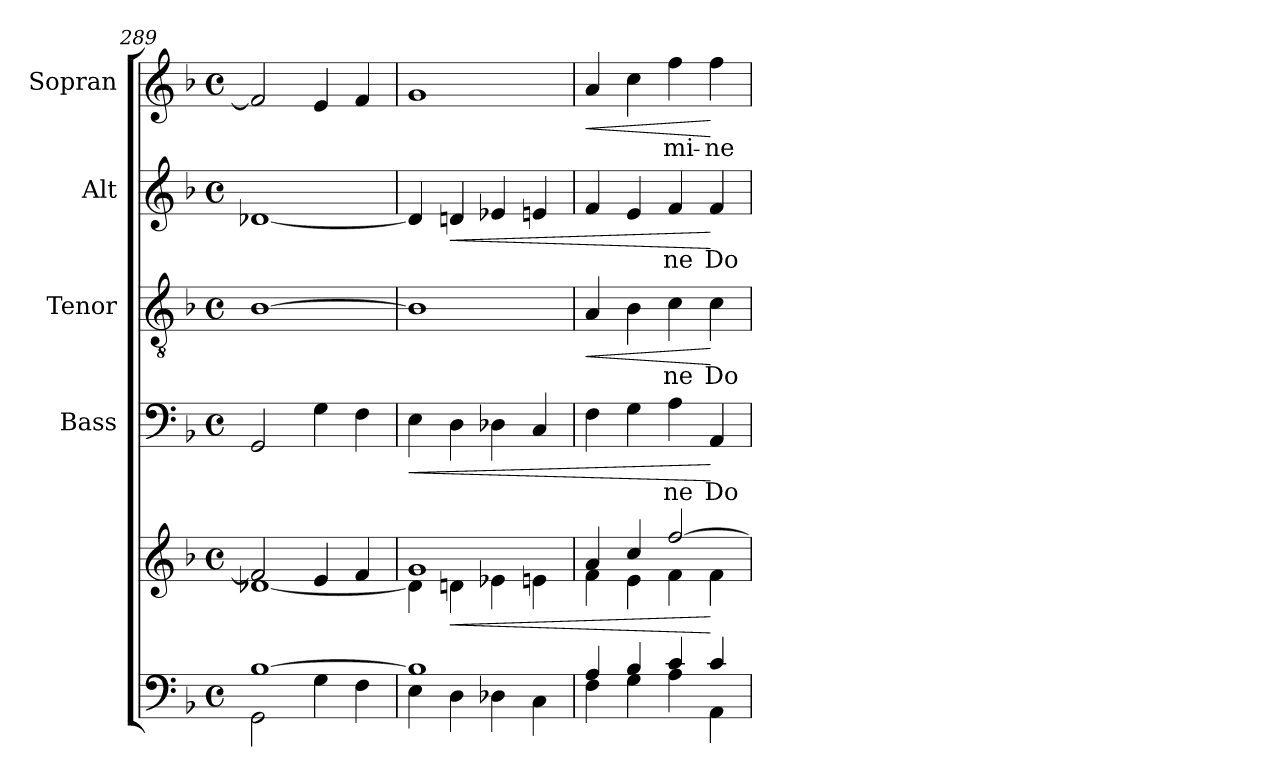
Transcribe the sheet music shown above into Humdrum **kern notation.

**kern	**kern	**dynam	**kern	**text	**dynam	**kern	**text	**dynam	**kern	**text	**dynam	**kern	**text	**dynam
*part5	*part5	*part5	*part4	*part4	*part4	*part3	*part3	*part3	*part2	*part2	*part2	*part1	*part1	*part1
*staff6	*staff5	*staff5/6	*staff4	*staff4	*staff4	*staff3	*staff3	*staff3	*staff2	*staff2	*staff2	*staff1	*staff1	*staff1
*	*	*	*I"Bass	*	*	*I"Tenor	*	*	*I"Alt	*	*	*I"Sopran	*	*
*	*	*	*I'B.	*	*	*I'T.	*	*	*I'A.	*	*	*I'S.	*	*
*clefF4	*clefG2	*	*clefF4	*	*	*clefGv2	*	*	*clefG2	*	*	*clefG2	*	*
*k[b-]	*k[b-]	*	*k[b-]	*	*	*k[b-]	*	*	*k[b-]	*	*	*k[b-]	*	*
*F:	*F:	*	*F:	*	*	*F:	*	*	*F:	*	*	*F:	*	*
*M4/4	*M4/4	*	*M4/4	*	*	*M4/4	*	*	*M4/4	*	*	*M4/4	*	*
*met(c)	*met(c)	*	*met(c)	*	*	*met(c)	*	*	*met(c)	*	*	*met(c)	*	*
=289	=289	=289	=289	=289	=289	=289	=289	=289	=289	=289	=289	=289	=289	=289
*^	*^	*	*	*	*	*	*	*	*	*	*	*	*	*
[>1B-	2GG\	2f/]	[<1d-X	.	2GG/	.	.	[1B-	.	.	[1d-X	.	.	2f/]	.	.
.	4G\	4e/	.	.	4G\	.	.	.	.	.	.	.	.	4e/	.	.
.	4F\	4f/	.	.	4F\	.	.	.	.	.	.	.	.	4f/	.	.
=290	=290	=290	=290	=290	=290	=290	=290	=290	=290	=290	=290	=290	=290	=290	=290	=290
!	!	!	!	!	!	!	!LO:HP:b	!	!	!	!	!	!	!	!	!
1B-]	4E\	1g	4d-\]	.	4E\	.	<	1B-]	.	.	4d-/]	.	.	1g	.	.
!	!	!	!	!LO:HP:b	!	!	!	!	!	!	!	!	!LO:HP:b	!	!	!
.	4D\	.	4dn\	<	4D\	.	.	.	.	.	4dn/	.	<	.	.	.
.	4D-X\	.	4e-X\	.	4D-X\	.	.	.	.	.	4e-X/	.	.	.	.	.
.	4C\	.	4en\	.	4C/	.	.	.	.	.	4en/	.	.	.	.	.
!!LO:PB:g=z
=291	=291	=291	=291	=291	=291	=291	=291	=291	=291	=291	=291	=291	=291	=291	=291	=291
!	!	!	!	!	!	!	!	!	!	!LO:HP:b	!	!	!	!	!	!LO:HP:b
4A/	4F\	4a/	4f\	.	4F\	.	.	4A/	.	<	4f/	.	.	4a/	.	<
4B-/	4G\	4cc/	4e\	.	4G\	.	.	4B-\	.	.	4e/	.	.	4cc\	.	.
!	!	!	!	!	!	!LO:LY:b	!	!	!LO:LY:b	!	!	!LO:LY:b	!	!	!LO:LY:b	!
4c/	4A\	[>2ff/	4f\	.	4A\	-ne	.	4c\	-ne	.	4f/	-ne	.	4ff\	-mi-	.
!	!	!	!	!	!	!LO:LY:b	!	!	!LO:LY:b	!	!	!LO:LY:b	!	!	!LO:LY:b	!
4c/	4AA\	.	4f\	[	4AA/	Do-	[	4c\	Do-	[	4f/	Do-	[	4ff\	-ne	[
*v	*v	*	*	*	*	*	*	*	*	*	*	*	*	*	*	*
*	*v	*v	*	*	*	*	*	*	*	*	*	*	*	*	*
=	=	=	=	=	=	=	=	=	=	=	=	=	=	=
*-	*-	*-	*-	*-	*-	*-	*-	*-	*-	*-	*-	*-	*-	*-
